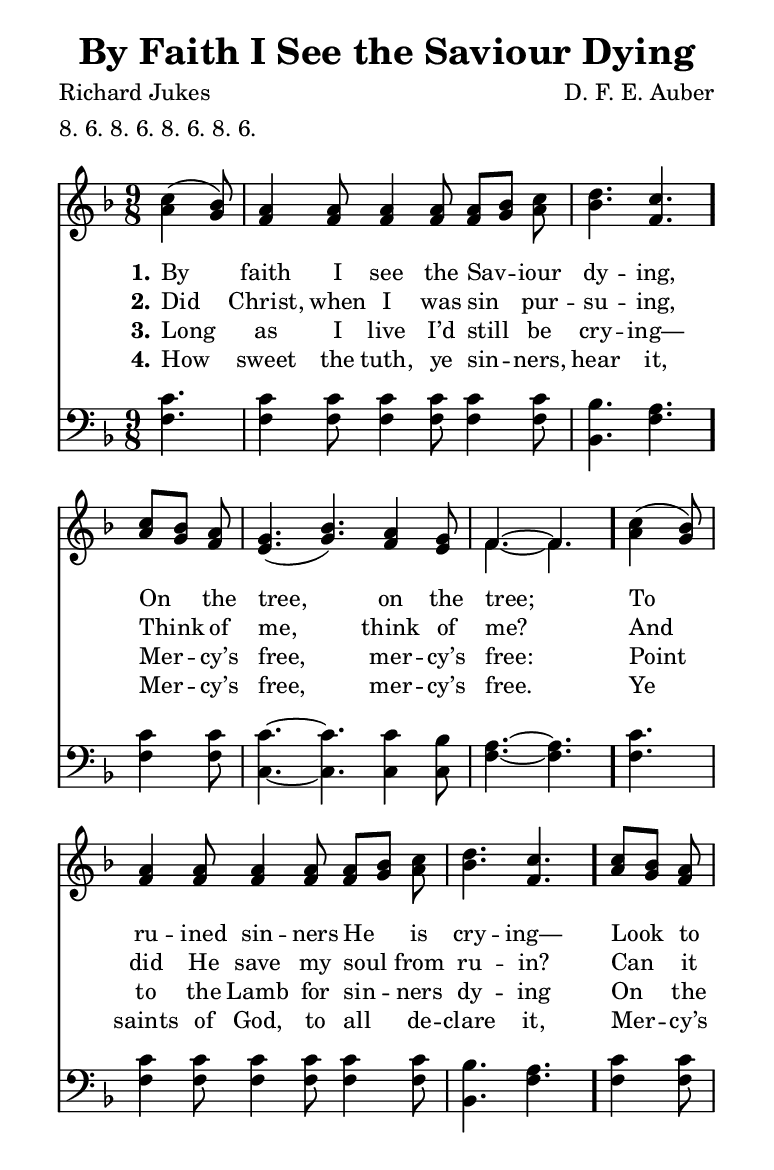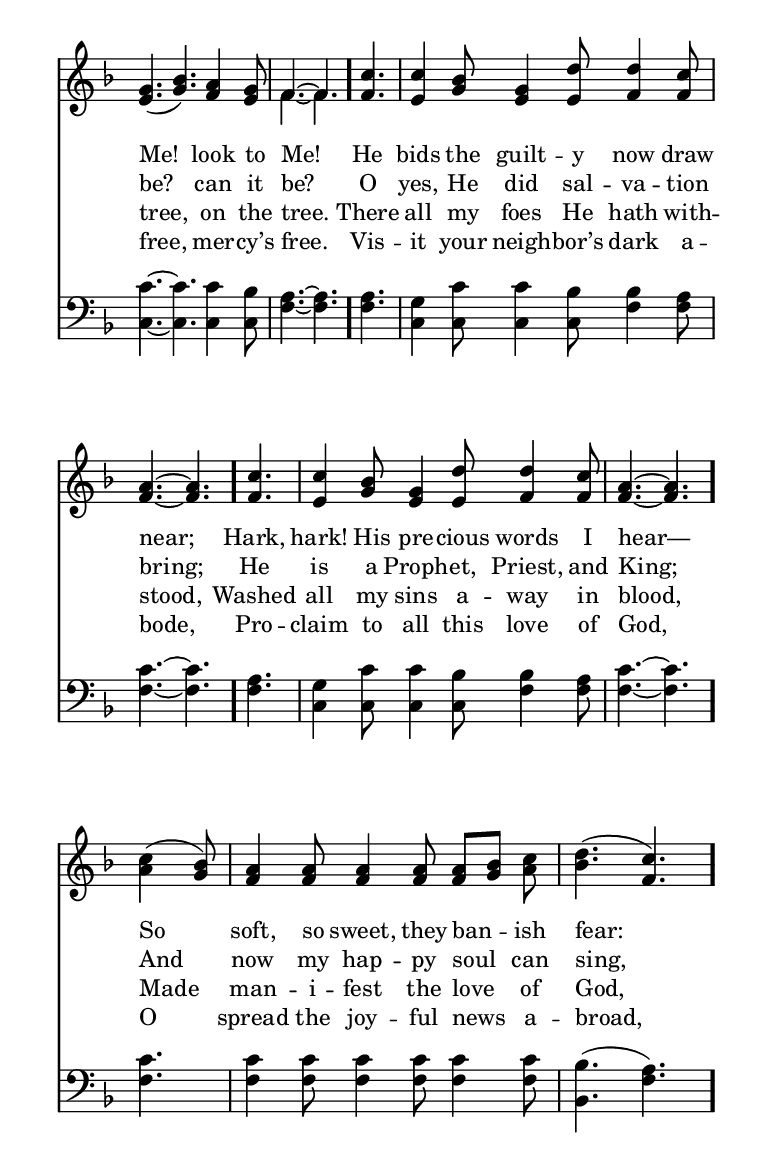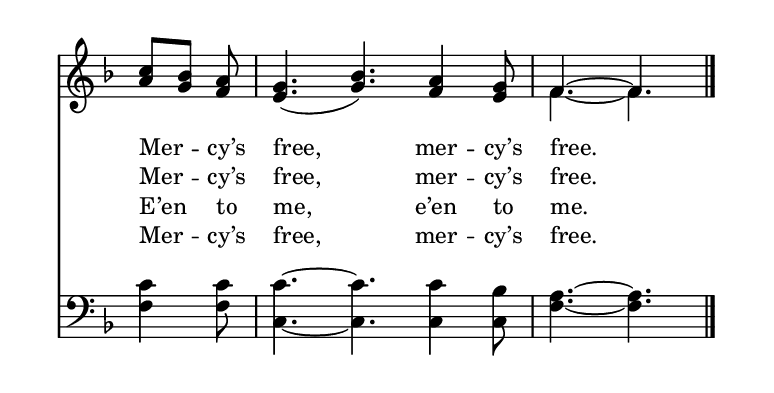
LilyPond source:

\include "common/global.ily"
\paper {
  \include "common/paper.ily"
}

\header{
  hymnnumber = "5"
  title = "By Faith I See the Saviour Dying"
  tunename = "Mercy’s Free"
  meter = "8. 6. 8. 6. 8. 6. 8. 6."
  poet = "Richard Jukes"
  composer = "D. F. E. Auber"
  %copyright = ""
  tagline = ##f
}

global = {
  \include "common/overrides.ily"
  \autoBeamOff
  \override Staff.TimeSignature.style = #'numbered \time 9/8
  \once \override Score.MetronomeMark.transparent = ##t
  \tempo 4 = 80
  \key f \major
  \partial 4.
}

% TODO pull this out into a common file (already EOG003 uses the same tune)
patternOne   = { c4( c8) | c4 c8 c4 c8 c8[ c8] c8 | c4. c4. c8[ c8] c8 | c4.( c4.) c4 c8 | c4. ~ c4. }
patternTwo   = { c4. | c4 c8 c4 c8 c4 c8 | c4. ~ c4. c4. | c4 c8 c4 c8 c4 c8 | c4. ~ c4. }
% TODO This is how it's expressed in the original, but the slur messes up timing
%patternTwo   = { c4. | c4( c8) c4 c8 c4 c8 | c4. ~ c4. c4. | c4 c8 c4 c8 c4 c8 | c4. ~ c4. }
patternThree = { c4. | c4 c8 c4 c8 c4 c8 | c4. c4. c4 c8 | c4. ~ c4. c4 c8 | c4. ~ c4. }
patternFour  = { c4( c8) | c4 c8 c4 c8 c8[ c8] c8 | c4.( c4.) c8[ c8] c8 | c4.( c4.) c4 c8 | c4. ~ c4. }
patternFive  = { c4. | c4 c8 c4 c8 c4 c8 | c4.( c4.) c4 c8 | c4. ~ c4. c4 c8 | c4. ~ c4. }

notesSoprano = {
\global
\relative c' {

    \changePitch \patternOne  { c' bes | a a a a a bes c | d c c bes a | g bes a g | f f }
    \changePitch \patternOne  { c' bes | a a a a a bes c | d c c bes a | g bes a g | f f }
    \changePitch \patternTwo  { c' | c bes g d' d c | a a c | c bes g d' d c | a a }
    \changePitch \patternFour { c bes | a a a a a bes c | d c c bes a | g bes a g | f f }

    \bar "|."

}
}

notesAlto = {
\global
\relative e' {

    \changePitch \patternOne  { a g | f f f f f g a | bes f a g f | e g f e | f f }
    \changePitch \patternOne  { a g | f f f f f g a | bes f a g f | e g f e | f f }
    \changePitch \patternTwo  { f | e g e e f f | f f f | e g e e f f | f f }
    \changePitch \patternFour { a g | f f f f f g a | bes f a g f | e g f e | f f }

}
}

notesTenor = {
\global
\relative a {

    \changePitch \patternThree { c | c c c c c c | bes a c c | c c c bes | a a }
    \changePitch \patternThree { c | c c c c c c | bes a c c | c c c bes | a a }
    \changePitch \patternTwo   { a | g c c bes bes a | c c a | g c c bes bes a | c c }
    \changePitch \patternFive  { c | c c c c c c | bes a c c | c c c bes | a a }

}
}

notesBass = {
\global
\relative a {

    \changePitch \patternThree { f | f f f f f f | bes, f' f f | c c c c | f f }
    \changePitch \patternThree { f | f f f f f f | bes, f' f f | c c c c | f f }
    \changePitch \patternTwo   { f | c c c c f f | f f | f c c c c f f | f f }
    \changePitch \patternFive  { f | f f f f f f | bes, f' f f | c c c c | f f }

}
}

wordsA = \lyricmode {
\set stanza = "1."

    By faith I see the Sav -- iour dy -- ing, \bar "."
    On the tree, on the tree; \bar "."
    To ru -- ined sin -- ners He is cry -- ing— \bar "."
    Look to Me! look to Me! \bar "."
    He bids the guilt -- y now draw near; \bar "."
    Hark, hark! His pre -- cious words I hear— \bar "."
    So soft, so sweet, they ban -- ish fear: \bar "."
    Mer -- cy’s free, mer -- cy’s free.

}

wordsB = \lyricmode {
\set stanza = "2."

    Did Christ, when I was sin pur -- su -- ing,
    Think of me, think of me?
    And did He save my soul from ru -- in?
    Can it be? can it be?
    O yes, He did sal -- va -- tion bring;
    He is a Proph -- et, Priest, and King;
    And now my hap -- py soul can sing,
    Mer -- cy’s free, mer -- cy’s free.

}

wordsC = \lyricmode {
\set stanza = "3."

    Long as I live I’d still be cry -- ing—
    Mer -- cy’s free, mer -- cy’s free:
    Point to the Lamb for sin -- ners dy -- ing
    On the tree, on the tree.
    There all my foes He hath with -- stood,
    Washed all my sins a -- way in blood,
    Made man -- i -- fest the love of God,
    E’en to me, e’en to me.

}

wordsD = \lyricmode {
\set stanza = "4."

    How sweet the tuth, ye sin -- ners, hear it,
    Mer -- cy’s free, mer -- cy’s free.
    Ye saints of God, to all de -- clare it,
    Mer -- cy’s free, mer -- cy’s free.
    Vis -- it your neigh -- bor’s dark a -- bode,
    Pro -- claim to all this love of God,
    O spread the joy -- ful news a -- broad,
    Mer -- cy’s free, mer -- cy’s free.

}


\score {
  \context ChoirStaff <<
    \context Staff = upper <<
      \set ChoirStaff.systemStartDelimiter = #'SystemStartBar
      \set ChoirStaff.printPartCombineTexts = ##f
      \partcombine #'(2 . 9) \notesSoprano \notesAlto
      \context NullVoice = sopranos { \voiceOne << \notesSoprano >> }
      \context NullVoice = altos { \voiceTwo << \notesAlto >> }
      \context Lyrics = one   \lyricsto sopranos \wordsA
      \context Lyrics = two   \lyricsto sopranos \wordsB
      \context Lyrics = three \lyricsto sopranos \wordsC
      \context Lyrics = four  \lyricsto sopranos \wordsD
    >>
    \context Staff = men <<
      \clef bass
      \set ChoirStaff.printPartCombineTexts = ##f
      \partcombine #'(2 . 9) \notesTenor \notesBass
      \context NullVoice = tenors { \voiceOne << \notesTenor >> }
      \context NullVoice = basses { \voiceTwo << \notesBass >> }
    >>
  >>
  \layout {
    \include "common/layout.ily"
  }
  \midi{
    \include "common/midi.ily"
  }
}

\version "2.19.49"  % necessary for upgrading to future LilyPond versions.

